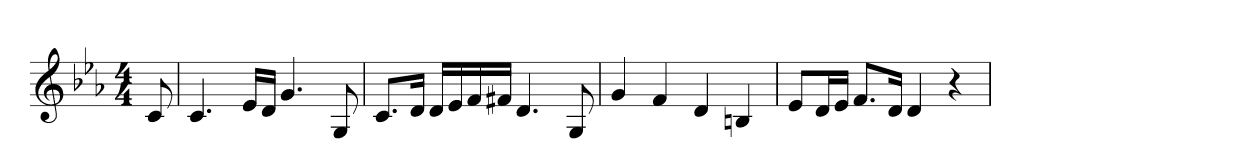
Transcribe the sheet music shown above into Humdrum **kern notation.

**kern
*part1
*staff1
*clefG2
*k[b-e-a-]
*c:
*M4/4
*MM90
=
8c
=1
4.c
16e-LL
16dJJ
4.g
8G
=2
8.cL
16dJk
16dLL
16e-
16f
16f#XJJ
4.d
8G
=3
4g
4f
4d
4Bn
=4
8e-L
16dL
16e-JJ
8.fL
16dJk
4d
4r
=
*-
